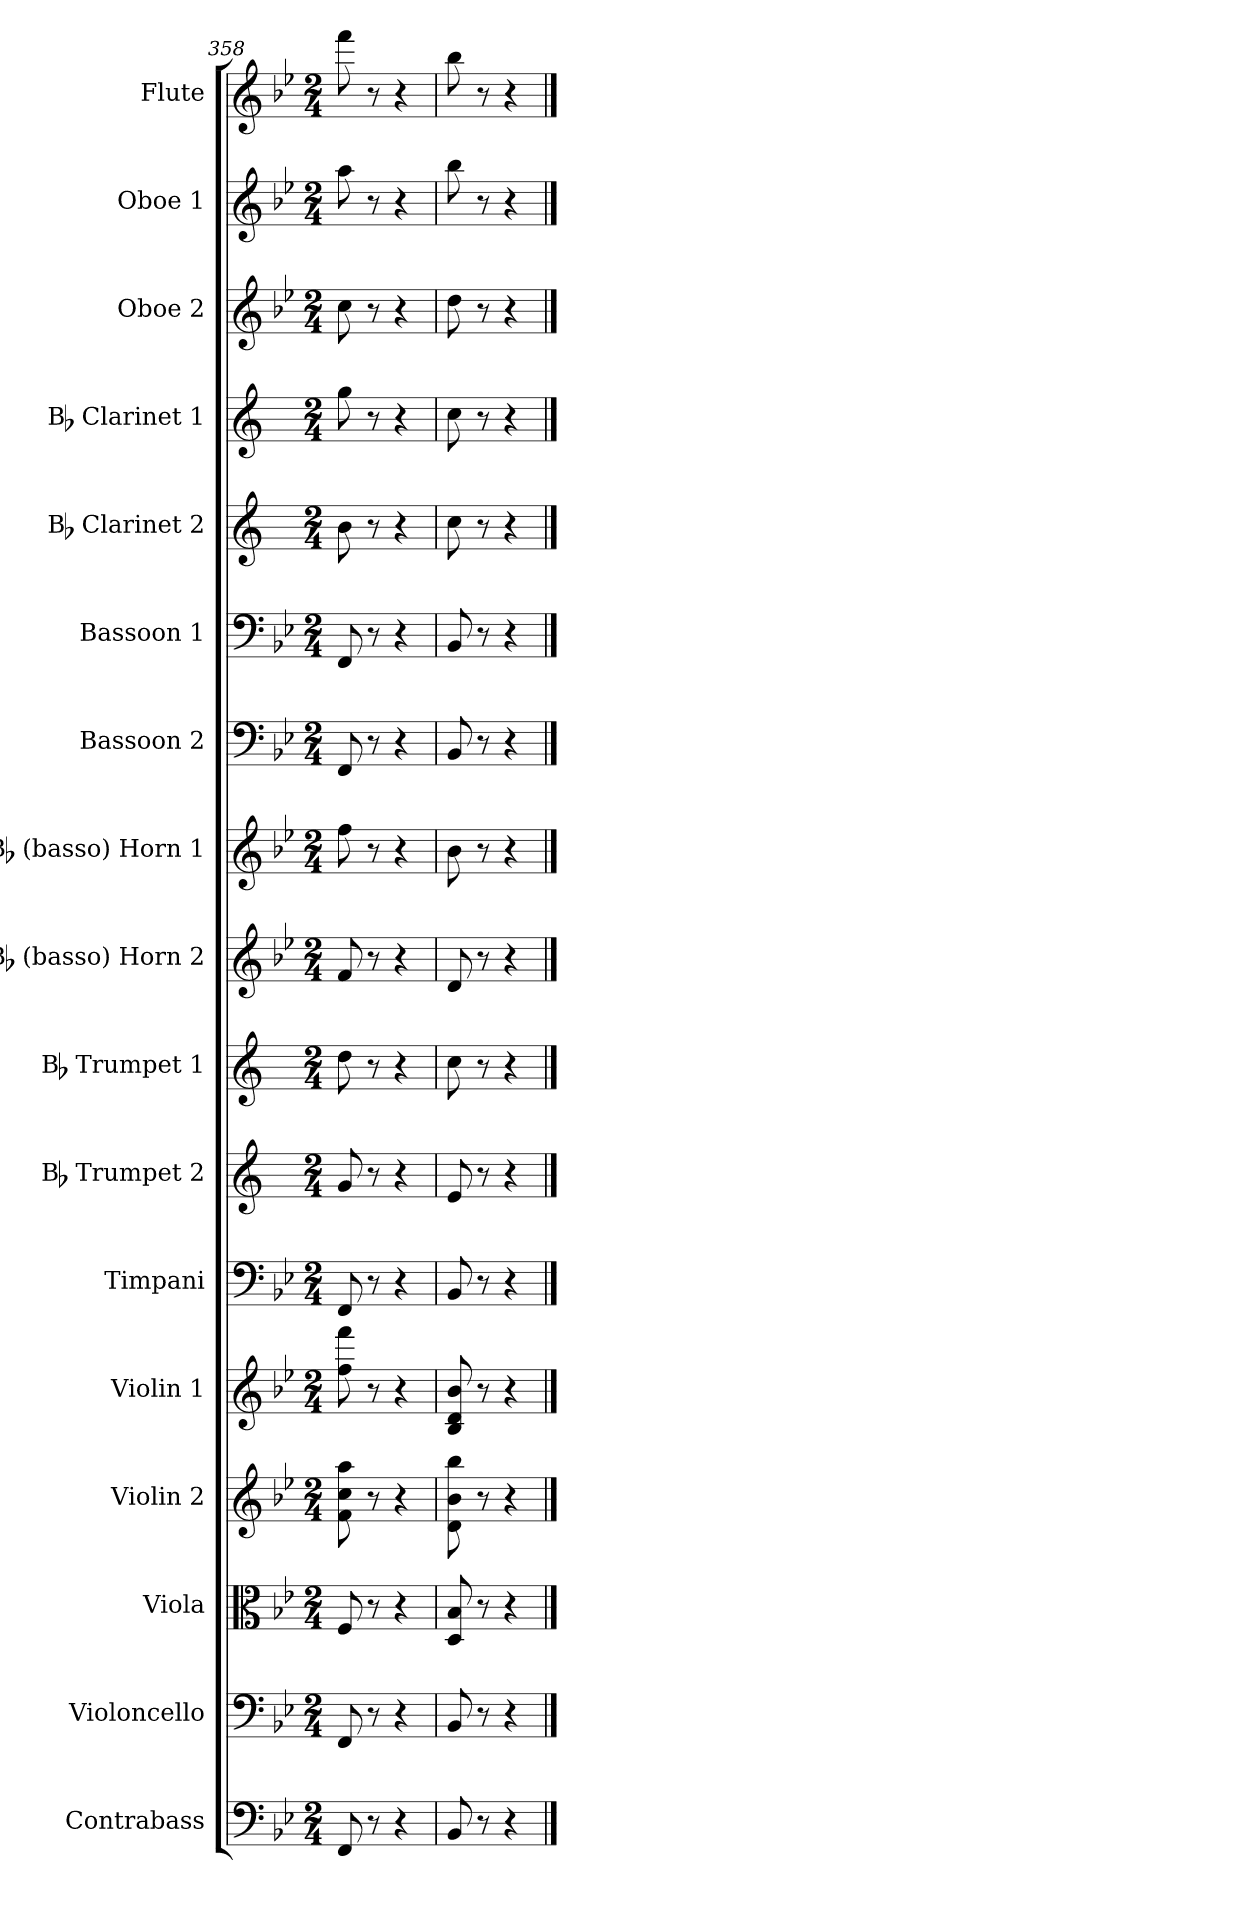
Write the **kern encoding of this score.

**kern	**kern	**kern	**kern	**kern	**kern	**kern	**kern	**kern	**kern	**kern	**kern	**kern	**kern	**kern	**kern	**kern
*part17	*part16	*part15	*part14	*part13	*part12	*part11	*part10	*part9	*part8	*part7	*part6	*part5	*part4	*part3	*part2	*part1
*staff17	*staff16	*staff15	*staff14	*staff13	*staff12	*staff11	*staff10	*staff9	*staff8	*staff7	*staff6	*staff5	*staff4	*staff3	*staff2	*staff1
*I"Contrabass	*I"Violoncello	*I"Viola	*I"Violin 2	*I"Violin 1	*I"Timpani	*I"Bb Trumpet 2	*I"Bb Trumpet 1	*I"Bb (basso) Horn 2	*I"Bb (basso) Horn 1	*I"Bassoon 2	*I"Bassoon 1	*I"Bb Clarinet 2	*I"Bb Clarinet 1	*I"Oboe 2	*I"Oboe 1	*I"Flute
*I'Cb	*I'Vc	*I'Vla	*I'Vln 2	*I'Vln 1	*I'Timp	*I'Tpt 2	*I'Tpt 1	*I'Hn 2	*I'Hn 1	*I'Bsn 2	*I'Bsn 1	*I'Cl 2	*I'Cl 1	*I'Ob 2	*I'Ob 1	*I'Fl
*clefF4	*clefF4	*clefC3	*clefG2	*clefG2	*clefF4	*clefG2	*clefG2	*clefG2	*clefG2	*clefF4	*clefF4	*clefG2	*clefG2	*clefG2	*clefG2	*clefG2
*ITrd7c12	*	*	*	*	*	*ITrd1c2	*ITrd1c2	*ITrd8c14	*ITrd8c14	*	*	*ITrd1c2	*ITrd1c2	*	*	*
*k[b-e-]	*k[b-e-]	*k[b-e-]	*k[b-e-]	*k[b-e-]	*k[b-e-]	*k[b-e-]	*k[b-e-]	*k[b-e-]	*k[b-e-]	*k[b-e-]	*k[b-e-]	*k[b-e-]	*k[b-e-]	*k[b-e-]	*k[b-e-]	*k[b-e-]
*M2/4	*M2/4	*M2/4	*M2/4	*M2/4	*M2/4	*M2/4	*M2/4	*M2/4	*M2/4	*M2/4	*M2/4	*M2/4	*M2/4	*M2/4	*M2/4	*M2/4
=358	=358	=358	=358	=358	=358	=358	=358	=358	=358	=358	=358	=358	=358	=358	=358	=358
8FFF/	8FF/	8F/	8f\ 8cc\ 8aa\	8ff\ 8fff\	8FF/	8f/	8cc\	8F/	8f\	8FF/	8FF/	8a\	8ff\	8cc\	8aa\	8fff\
8r	8r	8r	8r	8r	8r	8r	8r	8r	8r	8r	8r	8r	8r	8r	8r	8r
4r	4r	4r	4r	4r	4r	4r	4r	4r	4r	4r	4r	4r	4r	4r	4r	4r
=359	=359	=359	=359	=359	=359	=359	=359	=359	=359	=359	=359	=359	=359	=359	=359	=359
8BBB-/	8BB-/	8D/ 8B-/	8d\ 8b-\ 8bb-\	8B-/ 8d/ 8b-/	8BB-/	8d/	8b-\	8D/	8B-\	8BB-/	8BB-/	8b-\	8b-\	8dd\	8bb-\	8bb-\
8r	8r	8r	8r	8r	8r	8r	8r	8r	8r	8r	8r	8r	8r	8r	8r	8r
4r	4r	4r	4r	4r	4r	4r	4r	4r	4r	4r	4r	4r	4r	4r	4r	4r
==	==	==	==	==	==	==	==	==	==	==	==	==	==	==	==	==
*-	*-	*-	*-	*-	*-	*-	*-	*-	*-	*-	*-	*-	*-	*-	*-	*-
